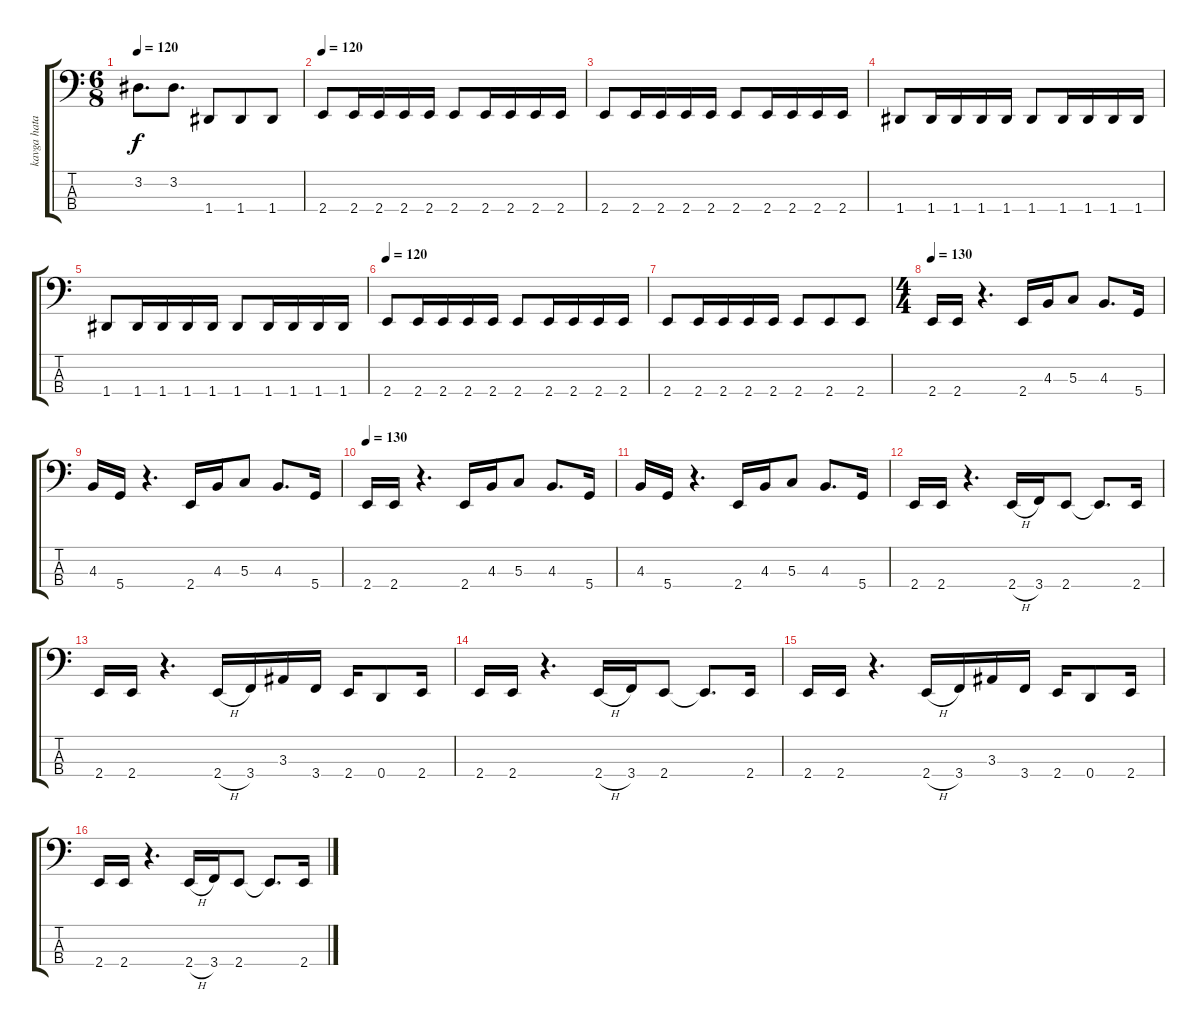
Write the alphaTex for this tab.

\track ("kavga hatalı sollamadan" "kavga hata") {instrument electricbassfinger}
\staff {score tabs}
\tuning (F2 C2 G1 D1) {hide}
\ts (6 8)
\tempo 120
\clef f4
\ks c
3.2.8{d dy f} 3.2.8{d} 1.4.8 1.4.8 1.4.8 |
\tempo 120
2.4.8 2.4.16 2.4.16 2.4.16 2.4.16 2.4.8 2.4.16 2.4.16 2.4.16 2.4.16 |
2.4.8 2.4.16 2.4.16 2.4.16 2.4.16 2.4.8 2.4.16 2.4.16 2.4.16 2.4.16 |
1.4.8 1.4.16 1.4.16 1.4.16 1.4.16 1.4.8 1.4.16 1.4.16 1.4.16 1.4.16 |
1.4.8 1.4.16 1.4.16 1.4.16 1.4.16 1.4.8 1.4.16 1.4.16 1.4.16 1.4.16 |
\tempo 120
2.4.8 2.4.16 2.4.16 2.4.16 2.4.16 2.4.8 2.4.16 2.4.16 2.4.16 2.4.16 |
2.4.8 2.4.16 2.4.16 2.4.16 2.4.16 2.4.8 2.4.8 2.4.8 |
\ts (4 4)
\tempo 130
2.4.16 2.4.16 r.4{d} 2.4.16 4.3.16 5.3.8 4.3.8{d} 5.4.16 |
4.3.16 5.4.16 r.4{d} 2.4.16 4.3.16 5.3.8 4.3.8{d} 5.4.16 |
\tempo 130
2.4.16 2.4.16 r.4{d} 2.4.16 4.3.16 5.3.8 4.3.8{d} 5.4.16 |
4.3.16 5.4.16 r.4{d} 2.4.16 4.3.16 5.3.8 4.3.8{d} 5.4.16 |
2.4.16 2.4.16 r.4{d} 2.4{h}.16 3.4.16 2.4.8 2.4{t}.8{d} 2.4.16 |
2.4.16 2.4.16 r.4{d} 2.4{h}.16 3.4.16 3.3.16 3.4.16 2.4.16 0.4.8 2.4.16 |
2.4.16 2.4.16 r.4{d} 2.4{h}.16 3.4.16 2.4.8 2.4{t}.8{d} 2.4.16 |
2.4.16 2.4.16 r.4{d} 2.4{h}.16 3.4.16 3.3.16 3.4.16 2.4.16 0.4.8 2.4.16 |
2.4.16 2.4.16 r.4{d} 2.4{h}.16 3.4.16 2.4.8 2.4{t}.8{d} 2.4.16
